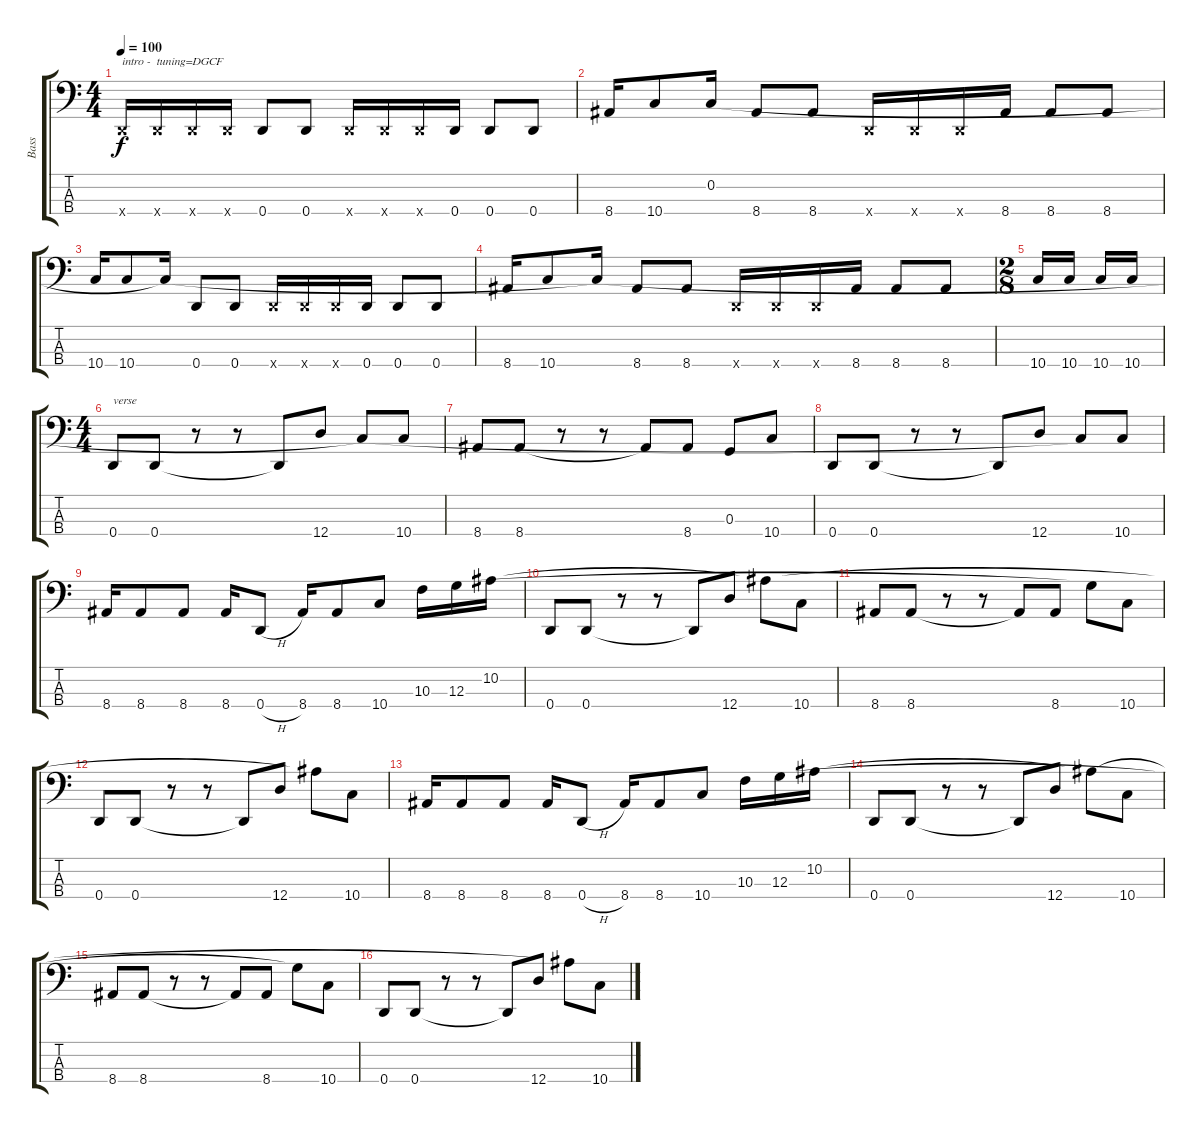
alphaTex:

\track ("Bass" "Bass") {instrument electricbassfinger}
\staff {score tabs}
\tuning (F2 C2 G1 D1) {hide}
\ts (4 4)
\tempo 100
\clef f4
\ks c
0.4{x}.16{txt "intro -  tuning=DGCF" dy f instrument electricbassfinger} 0.4{x}.16 0.4{x}.16 0.4{x}.16 0.4.8 0.4.8 0.4{x}.16 0.4{x}.16 0.4{x}.16 0.4.16 0.4.8 0.4.8 |
8.4.16 10.4.8 0.2.16 8.4.8 8.4.8 0.4{x}.16 0.4{x}.16 0.4{x}.16 8.4.16 8.4.8 8.4.8 |
10.4.16 10.4.8 0.2{t}.16 0.4.8 0.4.8 0.4{x}.16 0.4{x}.16 0.4{x}.16 0.4.16 0.4.8 0.4.8 |
8.4.16 10.4.8 0.2{t}.16 8.4.8 8.4.8 0.4{x}.16 0.4{x}.16 0.4{x}.16 8.4.16 8.4.8 8.4.8 |
\ts (2 8)
10.4.16 10.4.16 10.4.16 10.4.16 |
\ts (4 4)
0.4.8{txt "verse"} 0.4.8 r.8 r.8 0.4{t}.8 12.4.8 0.2{t}.8 10.4.8 |
8.4.8 8.4.8 r.8 r.8 8.4{t}.8 8.4.8 0.3.8 10.4.8 |
0.4.8 0.4.8 r.8 r.8 0.4{t}.8 12.4.8 0.2{t}.8 10.4.8 |
8.4.16 8.4.8 8.4.8 8.4.16 0.4{h}.8 8.4.16 8.4.8 10.4.8 10.3.16 12.3.16 10.2.16 |
0.4.8 0.4.8 r.8 r.8 0.4{t}.8 12.4.8 10.2{t}.8 10.4.8 |
8.4.8 8.4.8 r.8 r.8 8.4{t}.8 8.4.8 12.3{t}.8 10.4.8 |
0.4.8 0.4.8 r.8 r.8 0.4{t}.8 12.4.8 10.2{t}.8 10.4.8 |
8.4.16 8.4.8 8.4.8 8.4.16 0.4{h}.8 8.4.16 8.4.8 10.4.8 10.3.16 12.3.16 10.2.16 |
0.4.8 0.4.8 r.8 r.8 0.4{t}.8 12.4.8 10.2{t}.8 10.4.8 |
8.4.8 8.4.8 r.8 r.8 8.4{t}.8 8.4.8 12.3{t}.8 10.4.8 |
0.4.8 0.4.8 r.8 r.8 0.4{t}.8 12.4.8 10.2{t}.8 10.4.8
